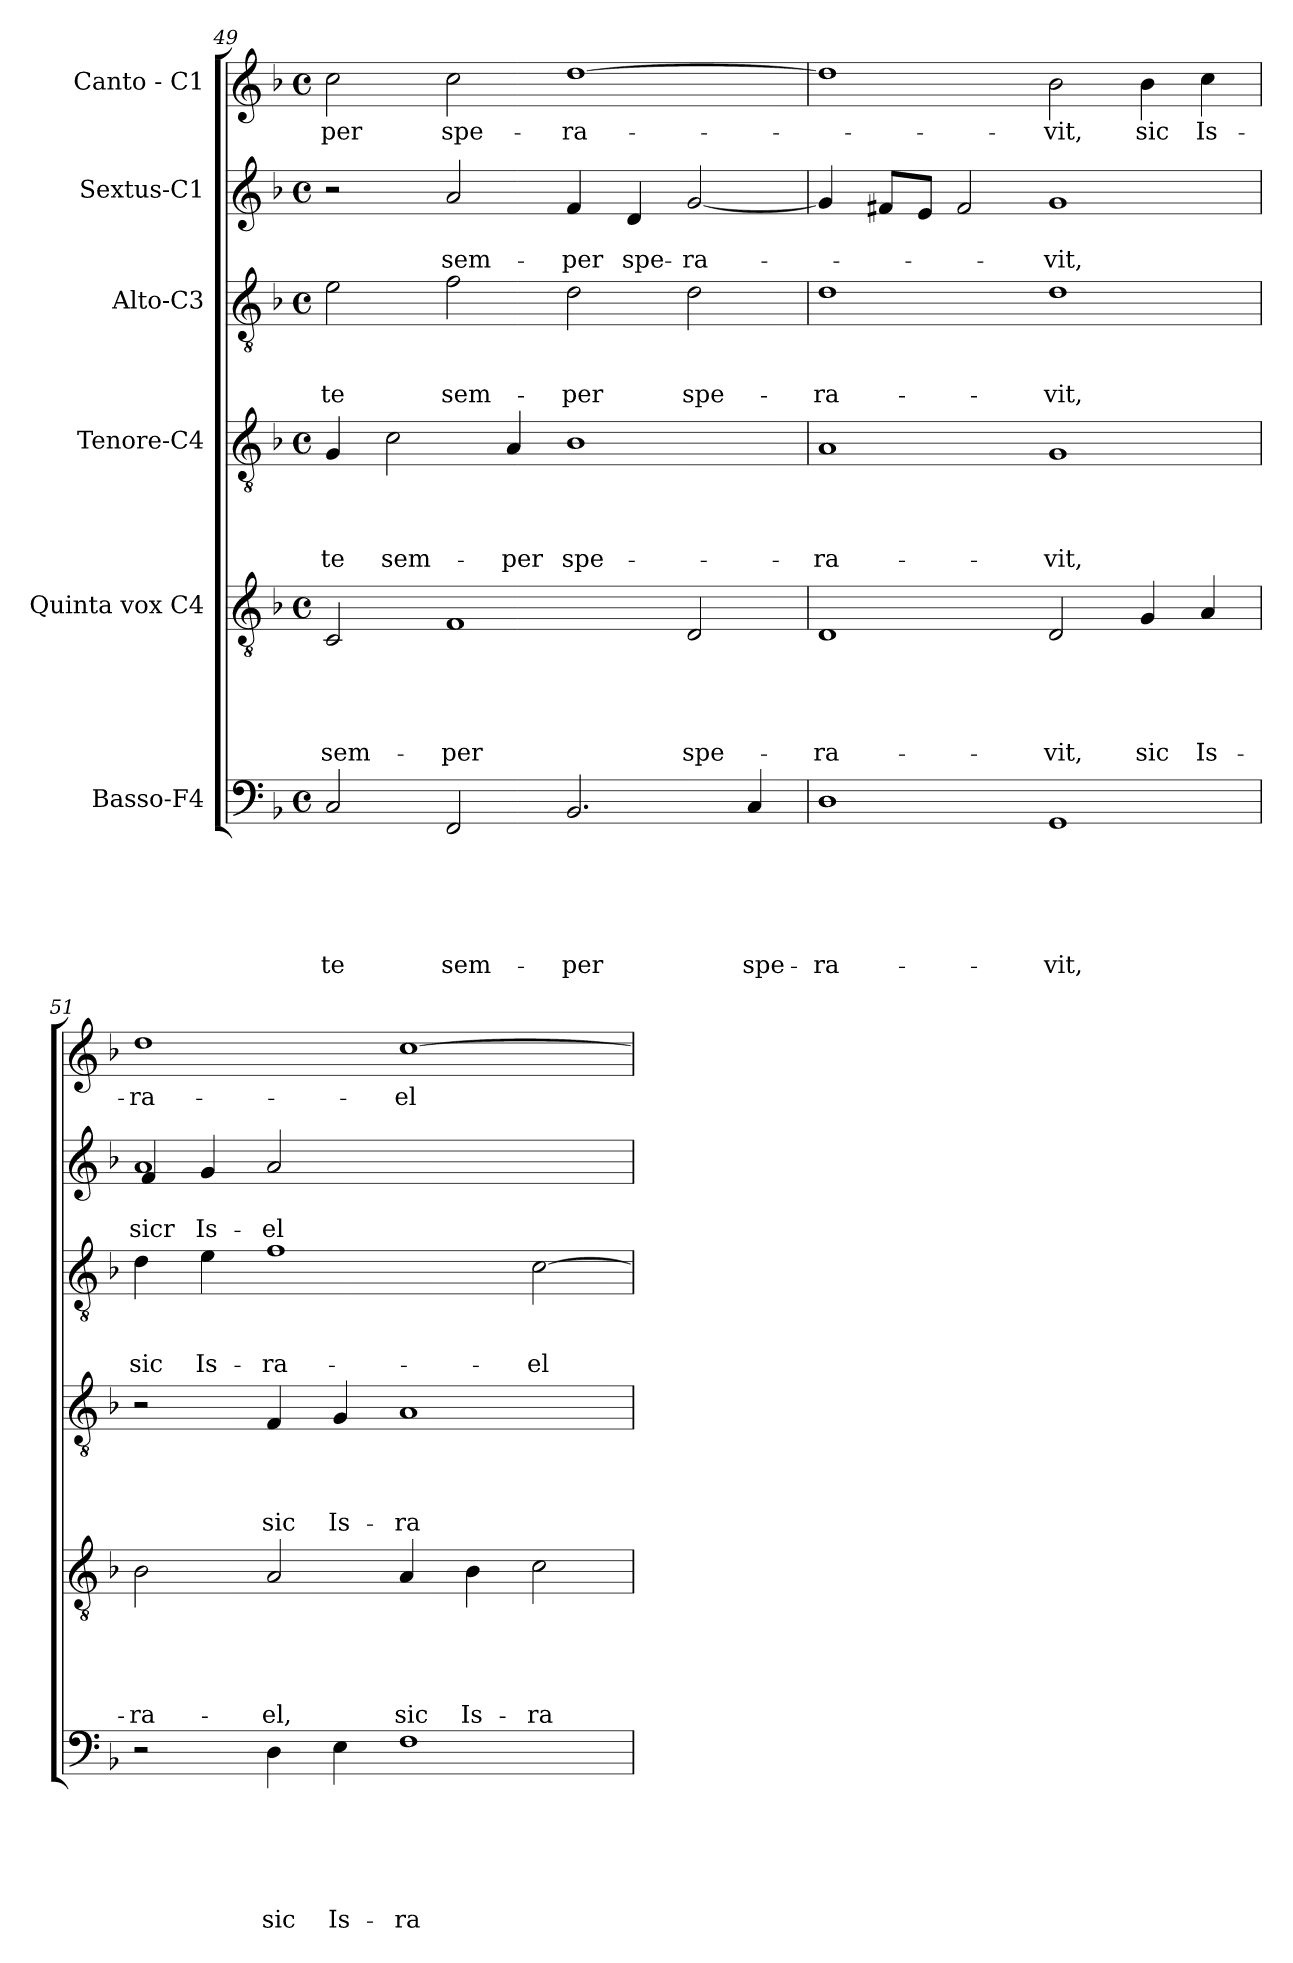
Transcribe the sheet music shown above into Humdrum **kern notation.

**kern	**text	**text	**text	**text	**text	**text	**kern	**text	**text	**text	**text	**text	**kern	**text	**text	**text	**text	**kern	**text	**text	**text	**kern	**text	**text	**kern	**text
*part6	*part6	*part6	*part6	*part6	*part6	*part6	*part5	*part5	*part5	*part5	*part5	*part5	*part4	*part4	*part4	*part4	*part4	*part3	*part3	*part3	*part3	*part2	*part2	*part2	*part1	*part1
*staff6	*staff6	*staff6	*staff6	*staff6	*staff6	*staff6	*staff5	*staff5	*staff5	*staff5	*staff5	*staff5	*staff4	*staff4	*staff4	*staff4	*staff4	*staff3	*staff3	*staff3	*staff3	*staff2	*staff2	*staff2	*staff1	*staff1
*I"Basso-F4	*	*	*	*	*	*	*I"Quinta vox C4	*	*	*	*	*	*I"Tenore-C4	*	*	*	*	*I"Alto-C3	*	*	*	*I"Sextus-C1	*	*	*I"Canto - C1	*
*clefF4	*	*	*	*	*	*	*clefGv2	*	*	*	*	*	*clefGv2	*	*	*	*	*clefGv2	*	*	*	*clefG2	*	*	*clefG2	*
*k[b-]	*	*	*	*	*	*	*k[b-]	*	*	*	*	*	*k[b-]	*	*	*	*	*k[b-]	*	*	*	*k[b-]	*	*	*k[b-]	*
*F:	*	*	*	*	*	*	*F:	*	*	*	*	*	*F:	*	*	*	*	*F:	*	*	*	*F:	*	*	*F:	*
*M4/4	*	*	*	*	*	*	*M4/4	*	*	*	*	*	*M4/4	*	*	*	*	*M4/4	*	*	*	*M4/4	*	*	*M4/4	*
*met(c)	*	*	*	*	*	*	*met(c)	*	*	*	*	*	*met(c)	*	*	*	*	*met(c)	*	*	*	*met(c)	*	*	*met(c)	*
=49	=49	=49	=49	=49	=49	=49	=49	=49	=49	=49	=49	=49	=49	=49	=49	=49	=49	=49	=49	=49	=49	=49	=49	=49	=49	=49
!	!	!	!	!	!	!LO:LY:b	!	!	!	!	!	!LO:LY:b	!	!	!	!	!LO:LY:b	!	!	!	!LO:LY:b	!	!	!	!	!LO:LY:b
2C/	.	.	.	.	.	te	2C/	.	.	.	.	sem-	4G/	.	.	.	te	2e\	.	.	te	2r	.	.	2cc\	-per
!	!	!	!	!	!	!	!	!	!	!	!	!	!	!	!	!	!LO:LY:b	!	!	!	!	!	!	!	!	!
.	.	.	.	.	.	.	.	.	.	.	.	.	2c\	.	.	.	sem-	.	.	.	.	.	.	.	.	.
!	!	!	!	!	!	!LO:LY:b	!	!	!	!	!	!LO:LY:b	!	!	!	!	!	!	!	!	!LO:LY:b	!	!	!LO:LY:b	!	!LO:LY:b
2FF/	.	.	.	.	.	sem-	1F	.	.	.	.	-per	.	.	.	.	.	2f\	.	.	sem-	2a/	.	sem-	2cc\	spe-
!	!	!	!	!	!	!	!	!	!	!	!	!	!	!	!	!	!LO:LY:b	!	!	!	!	!	!	!	!	!
.	.	.	.	.	.	.	.	.	.	.	.	.	4A/	.	.	.	-per	.	.	.	.	.	.	.	.	.
!	!	!	!	!	!	!LO:LY:b	!	!	!	!	!	!	!	!	!	!	!LO:LY:b	!	!	!	!LO:LY:b	!	!	!LO:LY:b	!	!LO:LY:b
2.BB-/	.	.	.	.	.	-per	.	.	.	.	.	.	1B-	.	.	.	spe-	2d\	.	.	-per	4f/	.	-per	[>1dd	-ra-
!	!	!	!	!	!	!	!	!	!	!	!	!	!	!	!	!	!	!	!	!	!	!	!	!LO:LY:b	!	!
.	.	.	.	.	.	.	.	.	.	.	.	.	.	.	.	.	.	.	.	.	.	4d/	.	spe-	.	.
!	!	!	!	!	!	!	!	!	!	!	!	!LO:LY:b	!	!	!	!	!	!	!	!	!LO:LY:b	!	!	!LO:LY:b	!	!
.	.	.	.	.	.	.	2D/	.	.	.	.	spe-	.	.	.	.	.	2d\	.	.	spe-	[<2g/	.	-ra-	.	.
!	!	!	!	!	!	!LO:LY:b	!	!	!	!	!	!	!	!	!	!	!	!	!	!	!	!	!	!	!	!
4C/	.	.	.	.	.	spe-	.	.	.	.	.	.	.	.	.	.	.	.	.	.	.	.	.	.	.	.
=50	=50	=50	=50	=50	=50	=50	=50	=50	=50	=50	=50	=50	=50	=50	=50	=50	=50	=50	=50	=50	=50	=50	=50	=50	=50	=50
!	!	!	!	!	!	!LO:LY:b	!	!	!	!	!	!LO:LY:b	!	!	!	!	!LO:LY:b	!	!	!	!LO:LY:b	!	!	!	!	!
1D	.	.	.	.	.	-ra-	1D	.	.	.	.	-ra-	1A	.	.	.	-ra-	1d	.	.	-ra-	4g/]	.	.	1dd]	.
.	.	.	.	.	.	.	.	.	.	.	.	.	.	.	.	.	.	.	.	.	.	8f#X/L	.	.	.	.
.	.	.	.	.	.	.	.	.	.	.	.	.	.	.	.	.	.	.	.	.	.	8e/J	.	.	.	.
.	.	.	.	.	.	.	.	.	.	.	.	.	.	.	.	.	.	.	.	.	.	2f#/	.	.	.	.
!	!	!	!	!	!	!LO:LY:b	!	!	!	!	!	!LO:LY:b	!	!	!	!	!LO:LY:b	!	!	!	!LO:LY:b	!	!	!LO:LY:b	!	!LO:LY:b
1GG	.	.	.	.	.	-vit,	2D/	.	.	.	.	-vit,	1G	.	.	.	-vit,	1d	.	.	-vit,	1g	.	-vit,	2b-\	-vit,
!	!	!	!	!	!	!	!	!	!	!	!	!LO:LY:b	!	!	!	!	!	!	!	!	!	!	!	!	!	!LO:LY:b
.	.	.	.	.	.	.	4G/	.	.	.	.	sic	.	.	.	.	.	.	.	.	.	.	.	.	4b-\	sic
!	!	!	!	!	!	!	!	!	!	!	!	!LO:LY:b	!	!	!	!	!	!	!	!	!	!	!	!	!	!LO:LY:b
.	.	.	.	.	.	.	4A/	.	.	.	.	Is-	.	.	.	.	.	.	.	.	.	.	.	.	4cc\	Is-
=51	=51	=51	=51	=51	=51	=51	=51	=51	=51	=51	=51	=51	=51	=51	=51	=51	=51	=51	=51	=51	=51	=51	=51	=51	=51	=51
!	!	!	!	!	!	!	!	!	!	!	!	!LO:LY:b	!	!	!	!	!	!	!	!	!LO:LY:b	!	!	!LO:LY:b	!	!LO:LY:b
*	*	*	*	*	*	*	*	*	*	*	*	*	*	*	*	*	*	*	*	*	*	*^	*	*	*	*
2r	.	.	.	.	.	.	2B-\	.	.	.	.	-ra-	2r	.	.	.	.	4d\	.	.	sic	1a	4f/	.	sicr	1dd	-ra-
!	!	!	!	!	!	!	!	!	!	!	!	!	!	!	!	!	!	!	!	!	!LO:LY:b	!	!	!	!LO:LY:b	!	!
.	.	.	.	.	.	.	.	.	.	.	.	.	.	.	.	.	.	4e\	.	.	Is-	.	4g/	.	Is-	.	.
!	!	!	!	!	!	!LO:LY:b	!	!	!	!	!	!LO:LY:b	!	!	!	!	!LO:LY:b	!	!	!	!LO:LY:b	!	!	!	!LO:LY:b	!	!
4D\	.	.	.	.	.	sic	2A/	.	.	.	.	-el,	4F/	.	.	.	sic	1f	.	.	-ra-	.	2a/	.	-el	.	.
!	!	!	!	!	!	!LO:LY:b	!	!	!	!	!	!	!	!	!	!	!LO:LY:b	!	!	!	!	!	!	!	!	!	!
4E\	.	.	.	.	.	Is-	.	.	.	.	.	.	4G/	.	.	.	Is-	.	.	.	.	.	.	.	.	.	.
!	!	!	!	!	!	!LO:LY:b	!	!	!	!	!	!LO:LY:b	!	!	!	!	!LO:LY:b	!	!	!	!	!	!	!	!	!	!LO:LY:b
1F	.	.	.	.	.	-ra-	4A/	.	.	.	.	sic	1A	.	.	.	-ra-	.	.	.	.	1ryy	1ryy	.	.	[>1cc	-el
!	!	!	!	!	!	!	!	!	!	!	!	!LO:LY:b	!	!	!	!	!	!	!	!	!	!	!	!	!	!	!
.	.	.	.	.	.	.	4B-\	.	.	.	.	Is-	.	.	.	.	.	.	.	.	.	.	.	.	.	.	.
!	!	!	!	!	!	!	!	!	!	!	!	!LO:LY:b	!	!	!	!	!	!	!	!	!LO:LY:b	!	!	!	!	!	!
.	.	.	.	.	.	.	2c\	.	.	.	.	-ra-	.	.	.	.	.	[>2c\	.	.	-el	.	.	.	.	.	.
*	*	*	*	*	*	*	*	*	*	*	*	*	*	*	*	*	*	*	*	*	*	*v	*v	*	*	*	*
=	=	=	=	=	=	=	=	=	=	=	=	=	=	=	=	=	=	=	=	=	=	=	=	=	=	=
*-	*-	*-	*-	*-	*-	*-	*-	*-	*-	*-	*-	*-	*-	*-	*-	*-	*-	*-	*-	*-	*-	*-	*-	*-	*-	*-
